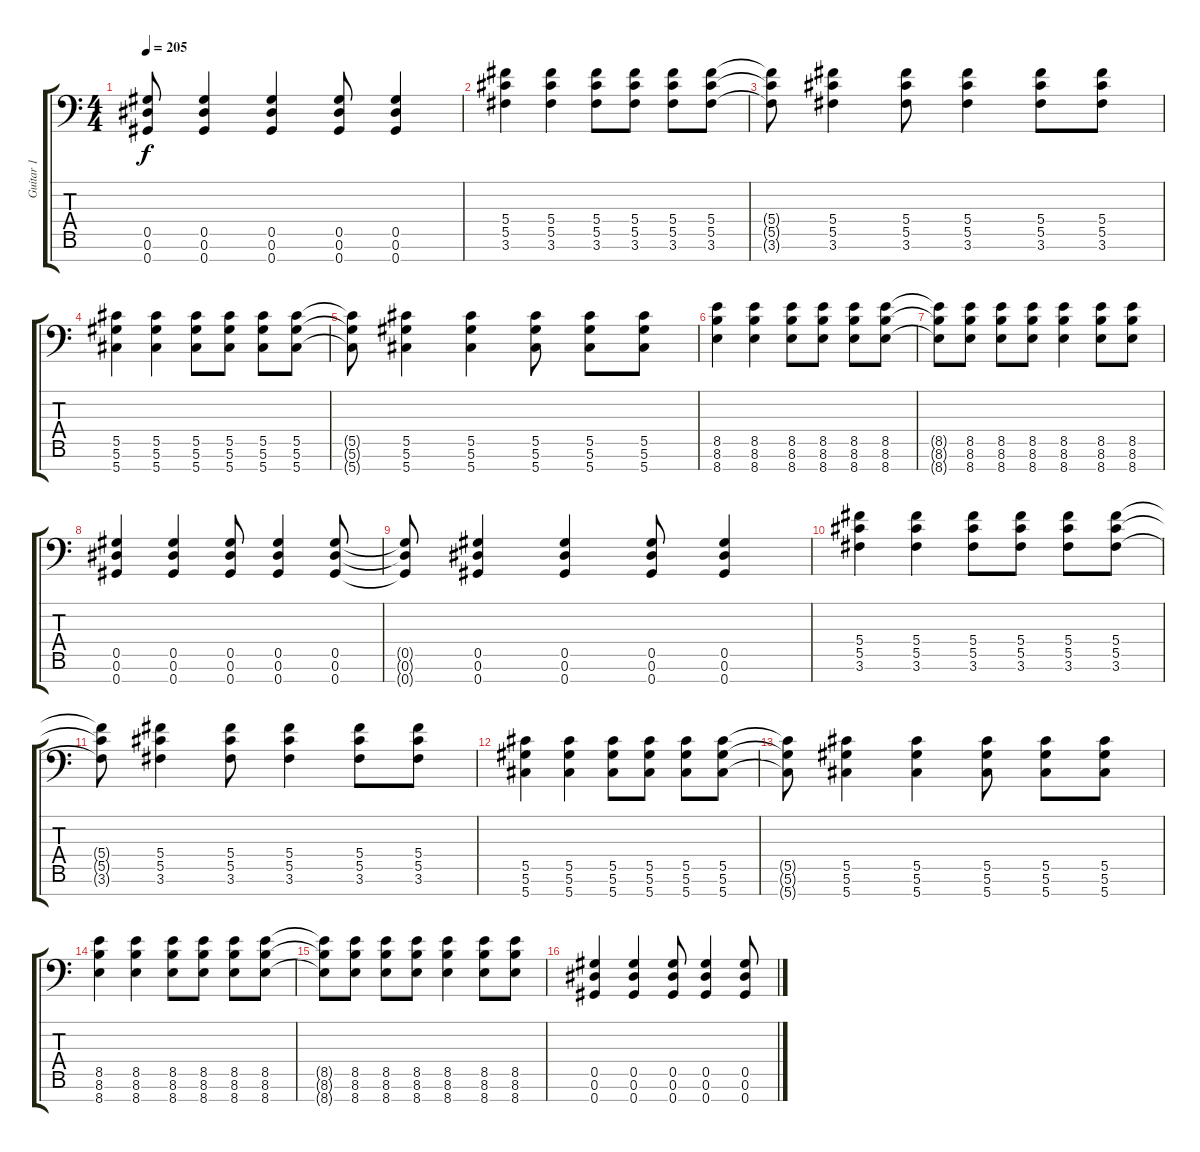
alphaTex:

\track ("Guitar 1" "Guitar 1") {instrument distortionguitar}
\staff {score tabs}
\tuning (Eb4 Bb3 Gb3 Db3 Ab2 Eb2 Ab1) {hide}
\ts (4 4)
\tempo 205
\clef f4
\ks c
(0.5{t} 0.6{t} 0.7{t}).8{dy f} (0.5 0.6 0.7).4 (0.5 0.6 0.7).4 (0.5 0.6 0.7).8 (0.5 0.6 0.7).4 |
(5.4 5.5 3.6).4 (5.4 5.5 3.6).4 (5.4 5.5 3.6).8 (5.4 5.5 3.6).8 (5.4 5.5 3.6).8 (5.4 5.5 3.6).8 |
(5.4{t} 5.5{t} 3.6{t}).8 (5.4 5.5 3.6).4 (5.4 5.5 3.6).8 (5.4 5.5 3.6).4 (5.4 5.5 3.6).8 (5.4 5.5 3.6).8 |
(5.5 5.6 5.7).4 (5.5 5.6 5.7).4 (5.5 5.6 5.7).8 (5.5 5.6 5.7).8 (5.5 5.6 5.7).8 (5.5 5.6 5.7).8 |
(5.5{t} 5.6{t} 5.7{t}).8 (5.5 5.6 5.7).4 (5.5 5.6 5.7).4 (5.5 5.6 5.7).8 (5.5 5.6 5.7).8 (5.5 5.6 5.7).8 |
(8.5 8.6 8.7).4 (8.5 8.6 8.7).4 (8.5 8.6 8.7).8 (8.5 8.6 8.7).8 (8.5 8.6 8.7).8 (8.5 8.6 8.7).8 |
(8.5{t} 8.6{t} 8.7{t}).8 (8.5 8.6 8.7).8 (8.5 8.6 8.7).8 (8.5 8.6 8.7).8 (8.5 8.6 8.7).4 (8.5 8.6 8.7).8 (8.5 8.6 8.7).8 |
(0.5 0.6 0.7).4 (0.5 0.6 0.7).4 (0.5 0.6 0.7).8 (0.5 0.6 0.7).4 (0.5 0.6 0.7).8 |
(0.5{t} 0.6{t} 0.7{t}).8 (0.5 0.6 0.7).4 (0.5 0.6 0.7).4 (0.5 0.6 0.7).8 (0.5 0.6 0.7).4 |
(5.4 5.5 3.6).4 (5.4 5.5 3.6).4 (5.4 5.5 3.6).8 (5.4 5.5 3.6).8 (5.4 5.5 3.6).8 (5.4 5.5 3.6).8 |
(5.4{t} 5.5{t} 3.6{t}).8 (5.4 5.5 3.6).4 (5.4 5.5 3.6).8 (5.4 5.5 3.6).4 (5.4 5.5 3.6).8 (5.4 5.5 3.6).8 |
(5.5 5.6 5.7).4 (5.5 5.6 5.7).4 (5.5 5.6 5.7).8 (5.5 5.6 5.7).8 (5.5 5.6 5.7).8 (5.5 5.6 5.7).8 |
(5.5{t} 5.6{t} 5.7{t}).8 (5.5 5.6 5.7).4 (5.5 5.6 5.7).4 (5.5 5.6 5.7).8 (5.5 5.6 5.7).8 (5.5 5.6 5.7).8 |
(8.5 8.6 8.7).4 (8.5 8.6 8.7).4 (8.5 8.6 8.7).8 (8.5 8.6 8.7).8 (8.5 8.6 8.7).8 (8.5 8.6 8.7).8 |
(8.5{t} 8.6{t} 8.7{t}).8 (8.5 8.6 8.7).8 (8.5 8.6 8.7).8 (8.5 8.6 8.7).8 (8.5 8.6 8.7).4 (8.5 8.6 8.7).8 (8.5 8.6 8.7).8 |
(0.5 0.6 0.7).4 (0.5 0.6 0.7).4 (0.5 0.6 0.7).8 (0.5 0.6 0.7).4 (0.5 0.6 0.7).8
